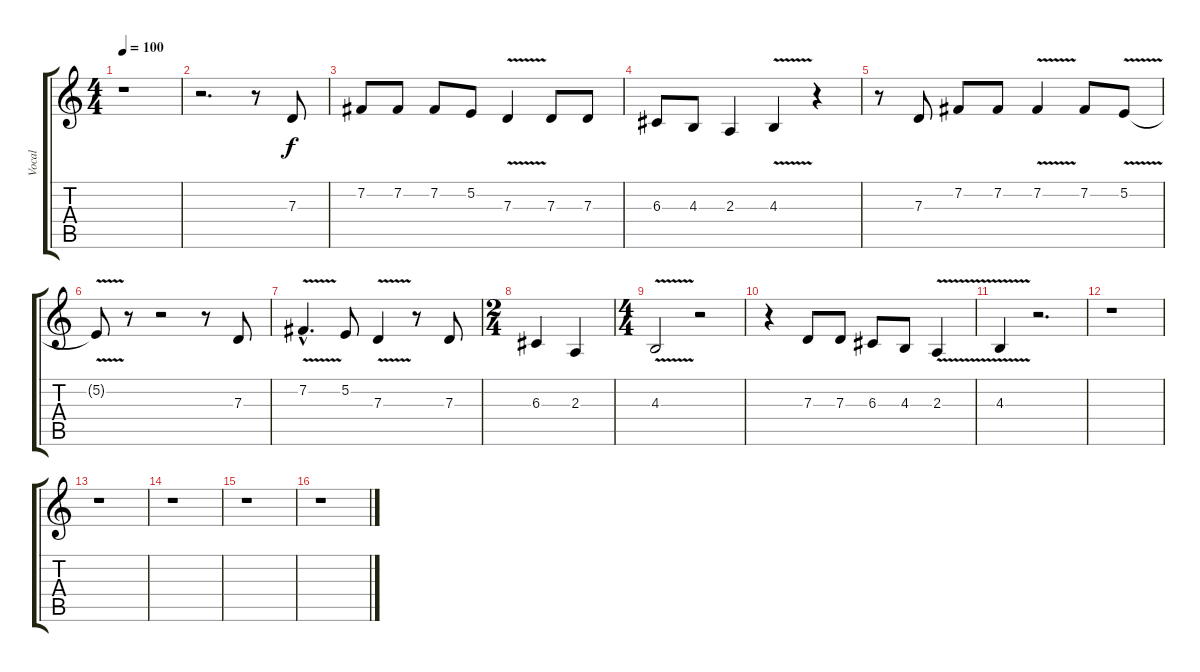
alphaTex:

\track ("Vocal" "Vocal") {instrument tenorsax}
\staff {score tabs}
\tuning (E4 B3 G3 D3 A2 E2) {hide}
\ts (4 4)
\tempo 100
\clef g2
\ks c
r.1{dy f} |
r.2{d} r.8 7.3.8 |
7.2.8 7.2.8 7.2.8 5.2.8 7.3{v}.4 7.3.8 7.3.8 |
6.3.8 4.3.8 2.3.4 4.3{v}.4 r.4 |
r.8 7.3.8 7.2.8 7.2.8 7.2{v}.4 7.2.8 5.2{v}.8 |
5.2{t}.8 r.8 r.2 r.8 7.3.8 |
7.2{v hac}.4{d} 5.2.8 7.3{v}.4 r.8 7.3.8 |
\ts (2 4)
6.3.4 2.3.4 |
\ts (4 4)
4.3{v}.2 r.2 |
r.4 7.3.8 7.3.8 6.3.8 4.3.8 2.3{v}.4 |
4.3{v}.4 r.2{d} |
r.1 |
r.1 |
r.1 |
r.1 |
r.1
